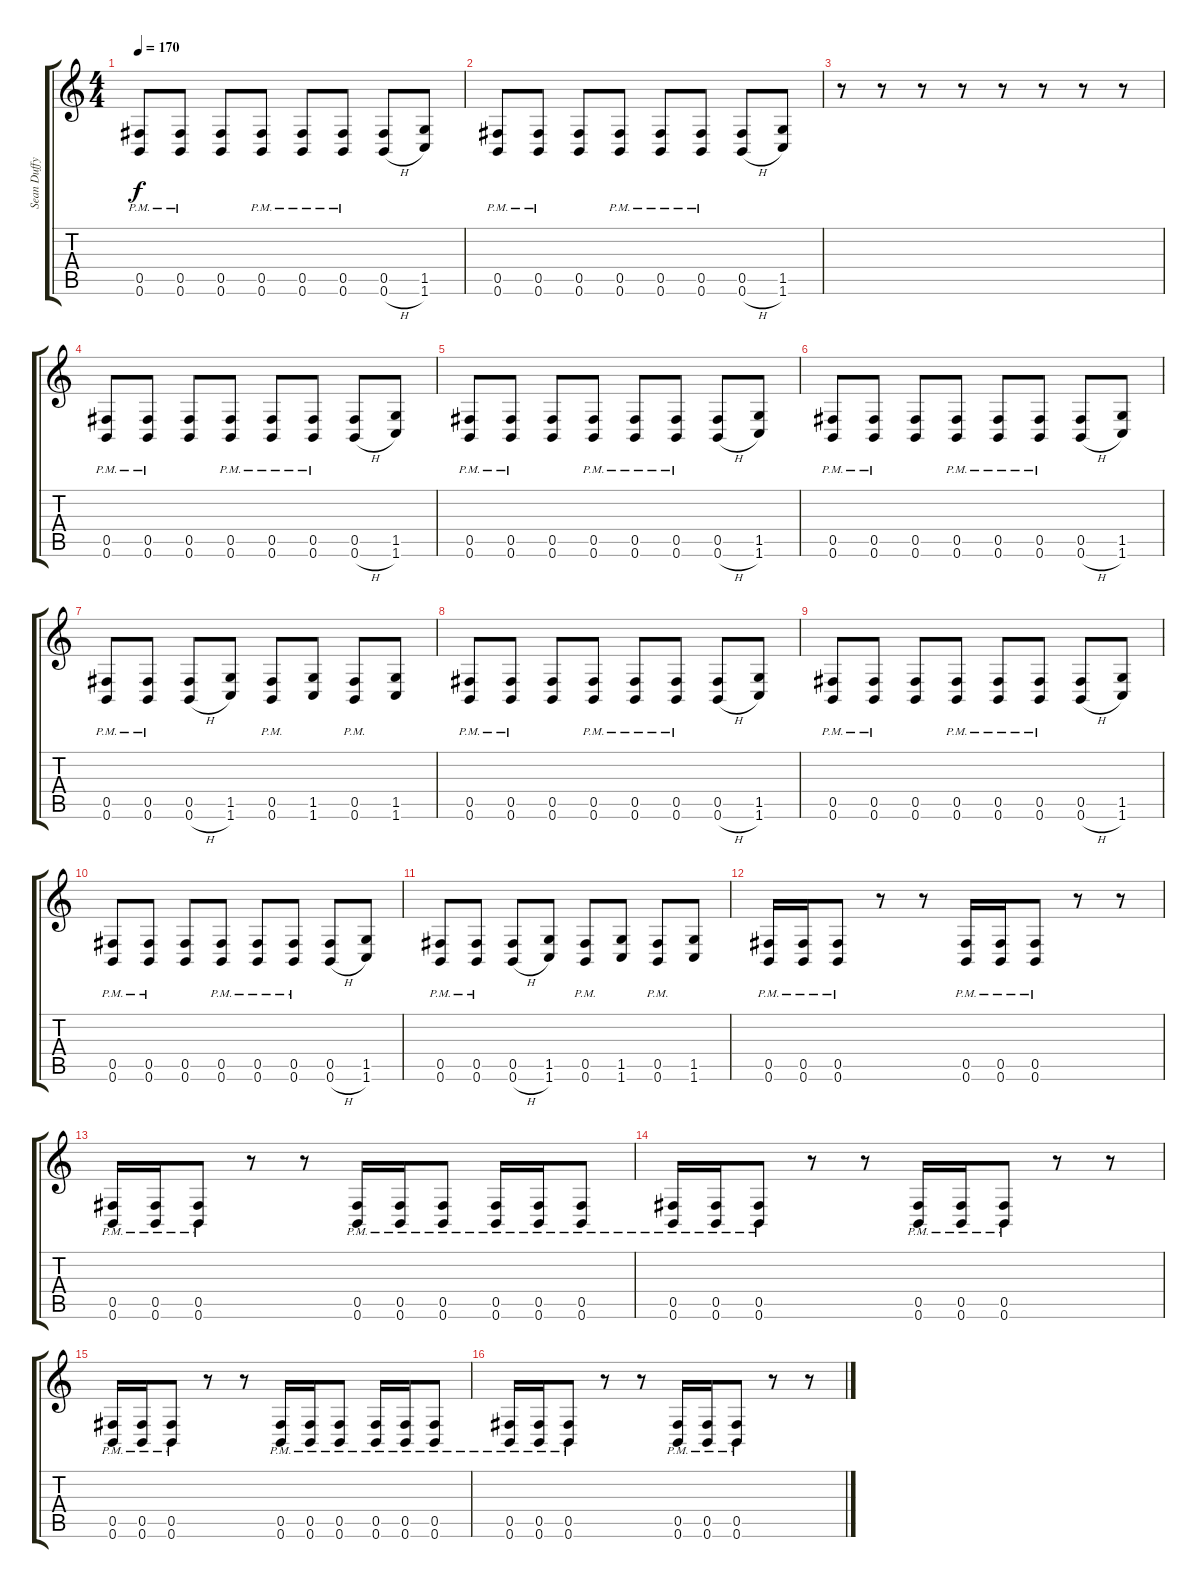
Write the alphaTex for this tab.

\track ("Sean Duffy" "Sean Duffy") {instrument distortionguitar}
\staff {score tabs}
\tuning (Db4 Ab3 E3 B2 Gb2 B1) {hide}
\ts (4 4)
\tempo 170
\clef g2
\ks c
(0.5{pm} 0.6{pm}).8{dy f} (0.5{pm} 0.6{pm}).8 (0.5 0.6).8 (0.5{pm} 0.6{pm}).8 (0.5{pm} 0.6{pm}).8 (0.5{pm} 0.6{pm}).8 (0.5 0.6{h}).8 (1.5 1.6).8 |
(0.5{pm} 0.6{pm}).8 (0.5{pm} 0.6{pm}).8 (0.5 0.6).8 (0.5{pm} 0.6{pm}).8 (0.5{pm} 0.6{pm}).8 (0.5{pm} 0.6{pm}).8 (0.5 0.6{h}).8 (1.5 1.6).8 |
r.8 r.8 r.8 r.8 r.8 r.8 r.8 r.8 |
(0.5{pm} 0.6{pm}).8 (0.5{pm} 0.6{pm}).8 (0.5 0.6).8 (0.5{pm} 0.6{pm}).8 (0.5{pm} 0.6{pm}).8 (0.5{pm} 0.6{pm}).8 (0.5 0.6{h}).8 (1.5 1.6).8 |
(0.5{pm} 0.6{pm}).8 (0.5{pm} 0.6{pm}).8 (0.5 0.6).8 (0.5{pm} 0.6{pm}).8 (0.5{pm} 0.6{pm}).8 (0.5{pm} 0.6{pm}).8 (0.5 0.6{h}).8 (1.5 1.6).8 |
(0.5{pm} 0.6{pm}).8 (0.5{pm} 0.6{pm}).8 (0.5 0.6).8 (0.5{pm} 0.6{pm}).8 (0.5{pm} 0.6{pm}).8 (0.5{pm} 0.6{pm}).8 (0.5 0.6{h}).8 (1.5 1.6).8 |
(0.5{pm} 0.6{pm}).8 (0.5{pm} 0.6{pm}).8 (0.5 0.6{h}).8 (1.5 1.6).8 (0.5{pm} 0.6{pm}).8 (1.5 1.6).8 (0.5{pm} 0.6{pm}).8 (1.5 1.6).8 |
(0.5{pm} 0.6{pm}).8 (0.5{pm} 0.6{pm}).8 (0.5 0.6).8 (0.5{pm} 0.6{pm}).8 (0.5{pm} 0.6{pm}).8 (0.5{pm} 0.6{pm}).8 (0.5 0.6{h}).8 (1.5 1.6).8 |
(0.5{pm} 0.6{pm}).8 (0.5{pm} 0.6{pm}).8 (0.5 0.6).8 (0.5{pm} 0.6{pm}).8 (0.5{pm} 0.6{pm}).8 (0.5{pm} 0.6{pm}).8 (0.5 0.6{h}).8 (1.5 1.6).8 |
(0.5{pm} 0.6{pm}).8 (0.5{pm} 0.6{pm}).8 (0.5 0.6).8 (0.5{pm} 0.6{pm}).8 (0.5{pm} 0.6{pm}).8 (0.5{pm} 0.6{pm}).8 (0.5 0.6{h}).8 (1.5 1.6).8 |
(0.5{pm} 0.6{pm}).8 (0.5{pm} 0.6{pm}).8 (0.5 0.6{h}).8 (1.5 1.6).8 (0.5{pm} 0.6{pm}).8 (1.5 1.6).8 (0.5{pm} 0.6{pm}).8 (1.5 1.6).8 |
(0.5{pm} 0.6{pm}).16 (0.5{pm} 0.6{pm}).16 (0.5{pm} 0.6{pm}).8 r.8 r.8 (0.5{pm} 0.6{pm}).16 (0.5{pm} 0.6{pm}).16 (0.5{pm} 0.6{pm}).8 r.8 r.8 |
(0.5{pm} 0.6{pm}).16 (0.5{pm} 0.6{pm}).16 (0.5{pm} 0.6{pm}).8 r.8 r.8 (0.5{pm} 0.6{pm}).16 (0.5{pm} 0.6{pm}).16 (0.5{pm} 0.6{pm}).8 (0.5{pm} 0.6{pm}).16 (0.5{pm} 0.6{pm}).16 (0.5{pm} 0.6{pm}).8 |
(0.5{pm} 0.6{pm}).16 (0.5{pm} 0.6{pm}).16 (0.5{pm} 0.6{pm}).8 r.8 r.8 (0.5{pm} 0.6{pm}).16 (0.5{pm} 0.6{pm}).16 (0.5{pm} 0.6{pm}).8 r.8 r.8 |
(0.5{pm} 0.6{pm}).16 (0.5{pm} 0.6{pm}).16 (0.5{pm} 0.6{pm}).8 r.8 r.8 (0.5{pm} 0.6{pm}).16 (0.5{pm} 0.6{pm}).16 (0.5{pm} 0.6{pm}).8 (0.5{pm} 0.6{pm}).16 (0.5{pm} 0.6{pm}).16 (0.5{pm} 0.6{pm}).8 |
(0.5{pm} 0.6{pm}).16 (0.5{pm} 0.6{pm}).16 (0.5{pm} 0.6{pm}).8 r.8 r.8 (0.5{pm} 0.6{pm}).16 (0.5{pm} 0.6{pm}).16 (0.5{pm} 0.6{pm}).8 r.8 r.8
